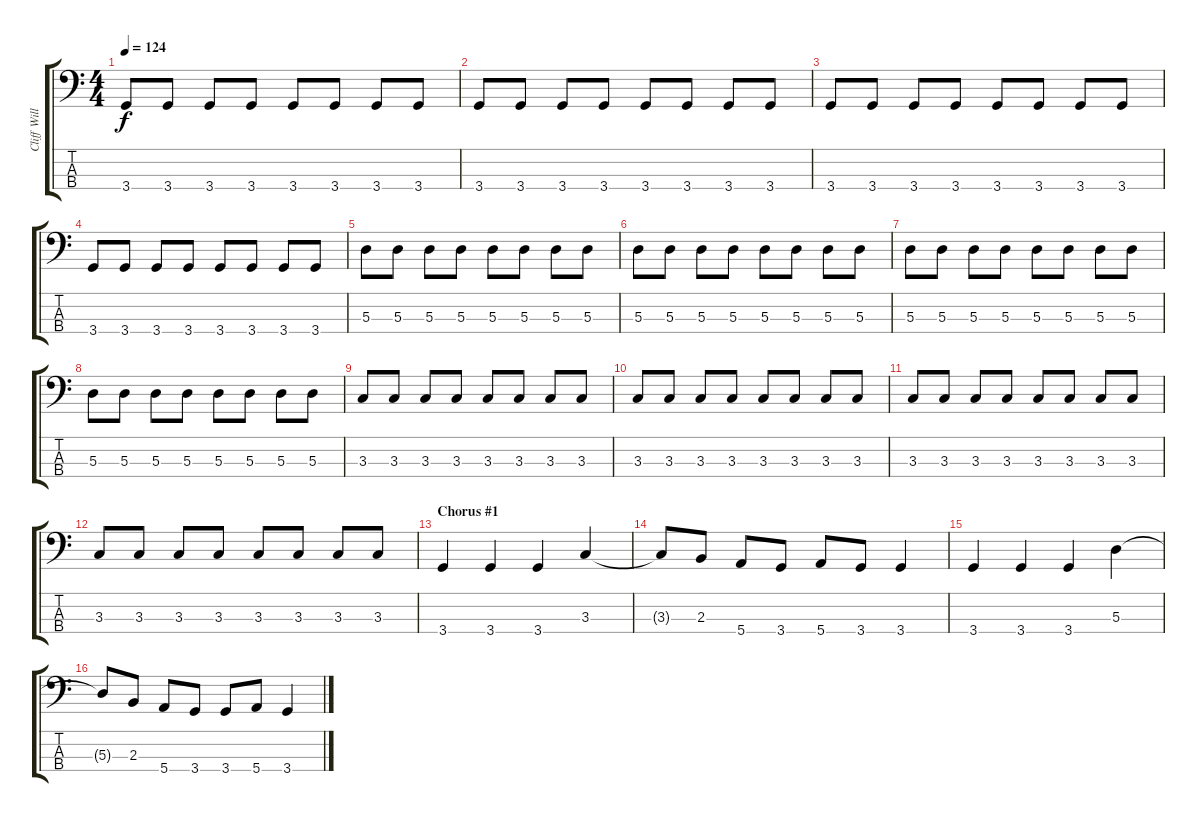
\track ("Cliff Williams" "Cliff Will") {instrument electricbasspick}
\staff {score tabs}
\tuning (G2 D2 A1 E1) {hide}
\ts (4 4)
\tempo 124
\clef f4
\ks c
3.4.8{dy f} 3.4.8 3.4.8 3.4.8 3.4.8 3.4.8 3.4.8 3.4.8 |
3.4.8 3.4.8 3.4.8 3.4.8 3.4.8 3.4.8 3.4.8 3.4.8 |
3.4.8 3.4.8 3.4.8 3.4.8 3.4.8 3.4.8 3.4.8 3.4.8 |
3.4.8 3.4.8 3.4.8 3.4.8 3.4.8 3.4.8 3.4.8 3.4.8 |
5.3.8 5.3.8 5.3.8 5.3.8 5.3.8 5.3.8 5.3.8 5.3.8 |
5.3.8 5.3.8 5.3.8 5.3.8 5.3.8 5.3.8 5.3.8 5.3.8 |
5.3.8 5.3.8 5.3.8 5.3.8 5.3.8 5.3.8 5.3.8 5.3.8 |
5.3.8 5.3.8 5.3.8 5.3.8 5.3.8 5.3.8 5.3.8 5.3.8 |
3.3.8 3.3.8 3.3.8 3.3.8 3.3.8 3.3.8 3.3.8 3.3.8 |
3.3.8 3.3.8 3.3.8 3.3.8 3.3.8 3.3.8 3.3.8 3.3.8 |
3.3.8 3.3.8 3.3.8 3.3.8 3.3.8 3.3.8 3.3.8 3.3.8 |
3.3.8 3.3.8 3.3.8 3.3.8 3.3.8 3.3.8 3.3.8 3.3.8 |
\section ("" "Chorus #1")
3.4.4 3.4.4 3.4.4 3.3.4 |
3.3{t}.8 2.3.8 5.4.8 3.4.8 5.4.8 3.4.8 3.4.4 |
3.4.4 3.4.4 3.4.4 5.3.4 |
5.3{t}.8 2.3.8 5.4.8 3.4.8 3.4.8 5.4.8 3.4.4
